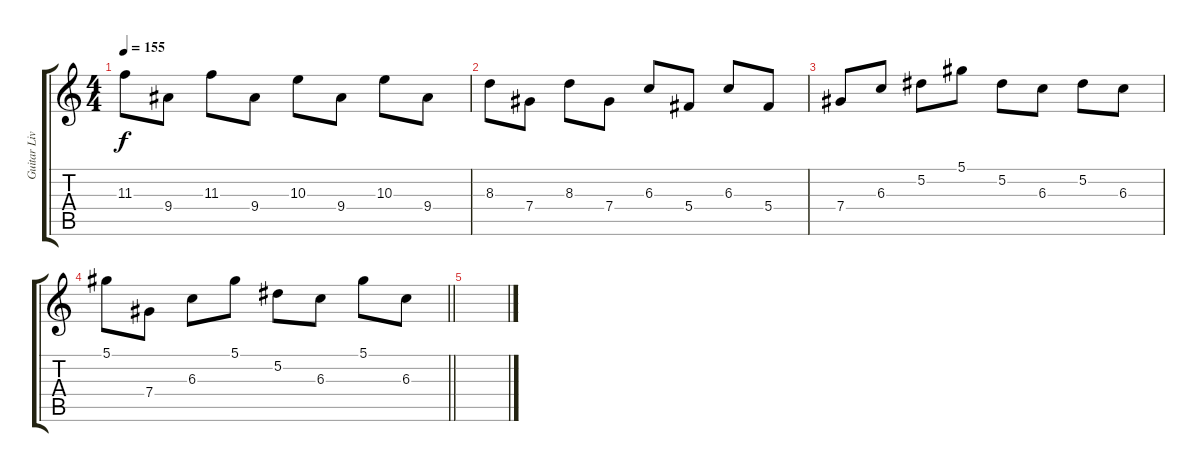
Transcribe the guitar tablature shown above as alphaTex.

\track ("Guitar Live (-1/2 step version)" "Guitar Liv") {mute instrument acousticguitarsteel}
\staff {score tabs}
\tuning (Eb4 Bb3 Gb3 Db3 Ab2 Db2) {hide}
\ts (4 4)
\tempo 155
\clef g2
\ks c
11.3.8{dy f} 9.4.8 11.3.8 9.4.8 10.3.8 9.4.8 10.3.8 9.4.8 |
8.3.8 7.4.8 8.3.8 7.4.8 6.3.8 5.4.8 6.3.8 5.4.8 |
7.4.8 6.3.8 5.2.8 5.1.8 5.2.8 6.3.8 5.2.8 6.3.8 |
\barLineRight lightlight
5.1.8 7.4.8 6.3.8 5.1.8 5.2.8 6.3.8 5.1.8 6.3.8 |
\section ("" "")
